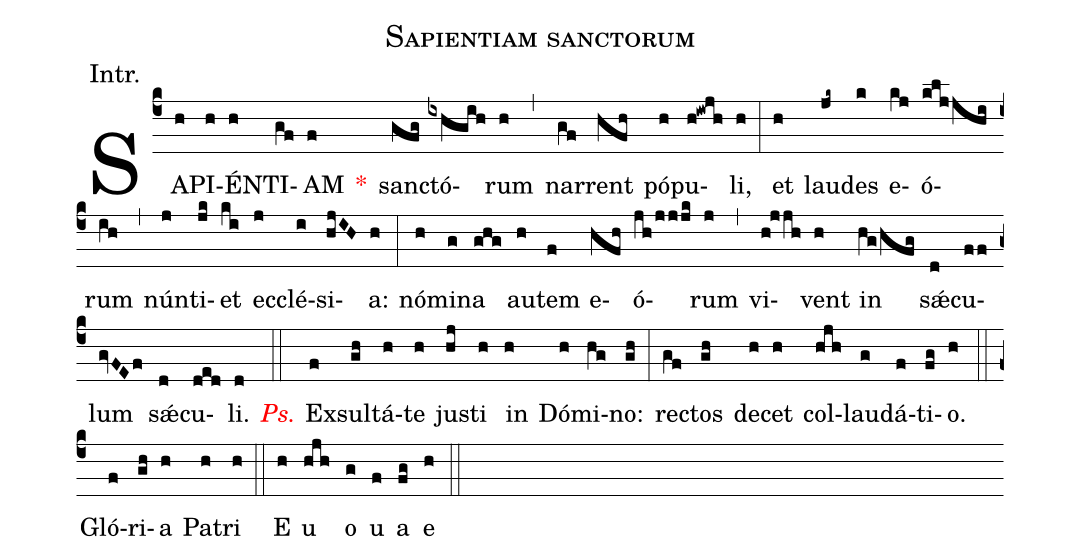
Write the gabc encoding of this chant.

name:Sapientiam sanctorum;
annotation:Intr.;
mode:I.;
office-part:Introit;
%%
(c4) SA(h)PI(h)ÉN(h)TI(gf)AM(f) <v>\red{*}</v>() sanc(gfg)tó(ixhgih)rum(h) (,) nar(gf)rent(hfh) pó(h)pu(h!iwjh)li,(h) (:) et(h) lau(jk~)des(k) e(kj)ó(kljjhi)rum(ih) (,) nún(j)ti(jk)et(ki) ec(j)clé(i)si(hjIH)a:(h) (:) nó(h)mi(g)na(ghg) au(h)tem(f) e(hfh)ó(jh/jjjk)rum(j) (,) vi(h!jjh)vent(h) in(hg/hfg) s<sp>'ae</sp>(d)cu(ff)lum(gvFEf) s<sp>'ae</sp>(d)cu(ded)li.(d) (::) <v>\redit{Ps.}</v> Ex(f)sul(gh)tá(h)te(h) ju(hj)sti(h) in(h) Dó(h)mi(hg)no:(gh) (:) re(gf)ctos(gh) de(h)cet(h) col(hjh)lau(g)dá(f)ti(fg)o.(h) (::) Gló(f)ri(gh)a(h) Pa(h)tri(h) (::) E(h) u(hjh) o(g) u(f) a(fg) e(h) (::)
